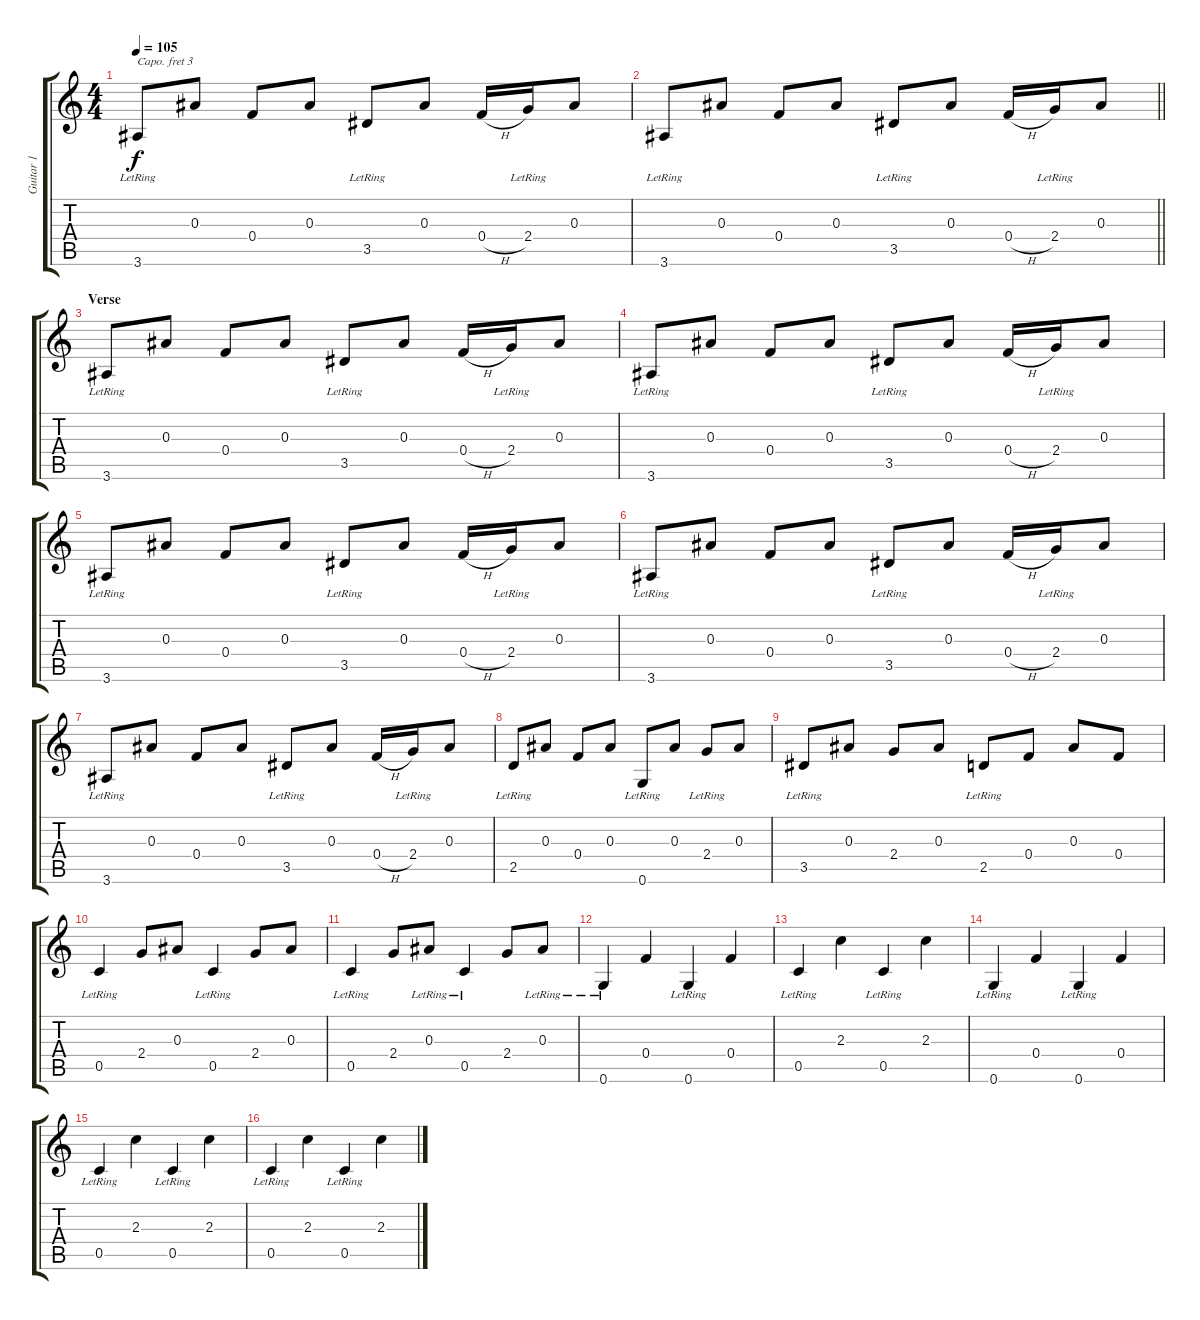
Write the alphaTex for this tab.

\track ("Guitar 1" "Guitar 1") {instrument acousticguitarsteel}
\staff {score tabs}
\capo 3
\tuning (E4 B3 G3 D3 A2 E2) {hide}
\ts (4 4)
\tempo 105
\clef g2
\ks c
3.6{lr}.8{dy f instrument acousticguitarsteel} 0.3.8 0.4.8 0.3.8 3.5{lr}.8 0.3.8 0.4{h}.16 2.4{lr}.16 0.3.8 |
\barLineRight lightlight
3.6{lr}.8 0.3.8 0.4.8 0.3.8 3.5{lr}.8 0.3.8 0.4{h}.16 2.4{lr}.16 0.3.8 |
\section ("" "Verse")
3.6{lr}.8 0.3.8 0.4.8 0.3.8 3.5{lr}.8 0.3.8 0.4{h}.16 2.4{lr}.16 0.3.8 |
3.6{lr}.8 0.3.8 0.4.8 0.3.8 3.5{lr}.8 0.3.8 0.4{h}.16 2.4{lr}.16 0.3.8 |
3.6{lr}.8 0.3.8 0.4.8 0.3.8 3.5{lr}.8 0.3.8 0.4{h}.16 2.4{lr}.16 0.3.8 |
3.6{lr}.8 0.3.8 0.4.8 0.3.8 3.5{lr}.8 0.3.8 0.4{h}.16 2.4{lr}.16 0.3.8 |
3.6{lr}.8 0.3.8 0.4.8 0.3.8 3.5{lr}.8 0.3.8 0.4{h}.16 2.4{lr}.16 0.3.8 |
2.5{lr}.8 0.3.8 0.4.8 0.3.8 0.6{lr}.8 0.3.8 2.4{lr}.8 0.3.8 |
3.5{lr}.8 0.3.8 2.4.8 0.3.8 2.5{lr}.8 0.4.8 0.3.8 0.4.8 |
0.5{lr}.4 2.4.8 0.3.8 0.5{lr}.4 2.4.8 0.3.8 |
0.5{lr}.4 2.4.8 0.3{lr}.8 0.5{lr}.4 2.4.8 0.3{lr}.8 |
0.6{lr}.4 0.4.4 0.6{lr}.4 0.4.4 |
0.5{lr}.4 2.3.4 0.5{lr}.4 2.3.4 |
0.6{lr}.4 0.4.4 0.6{lr}.4 0.4.4 |
0.5{lr}.4 2.3.4 0.5{lr}.4 2.3.4 |
0.5{lr}.4 2.3.4 0.5{lr}.4 2.3.4
